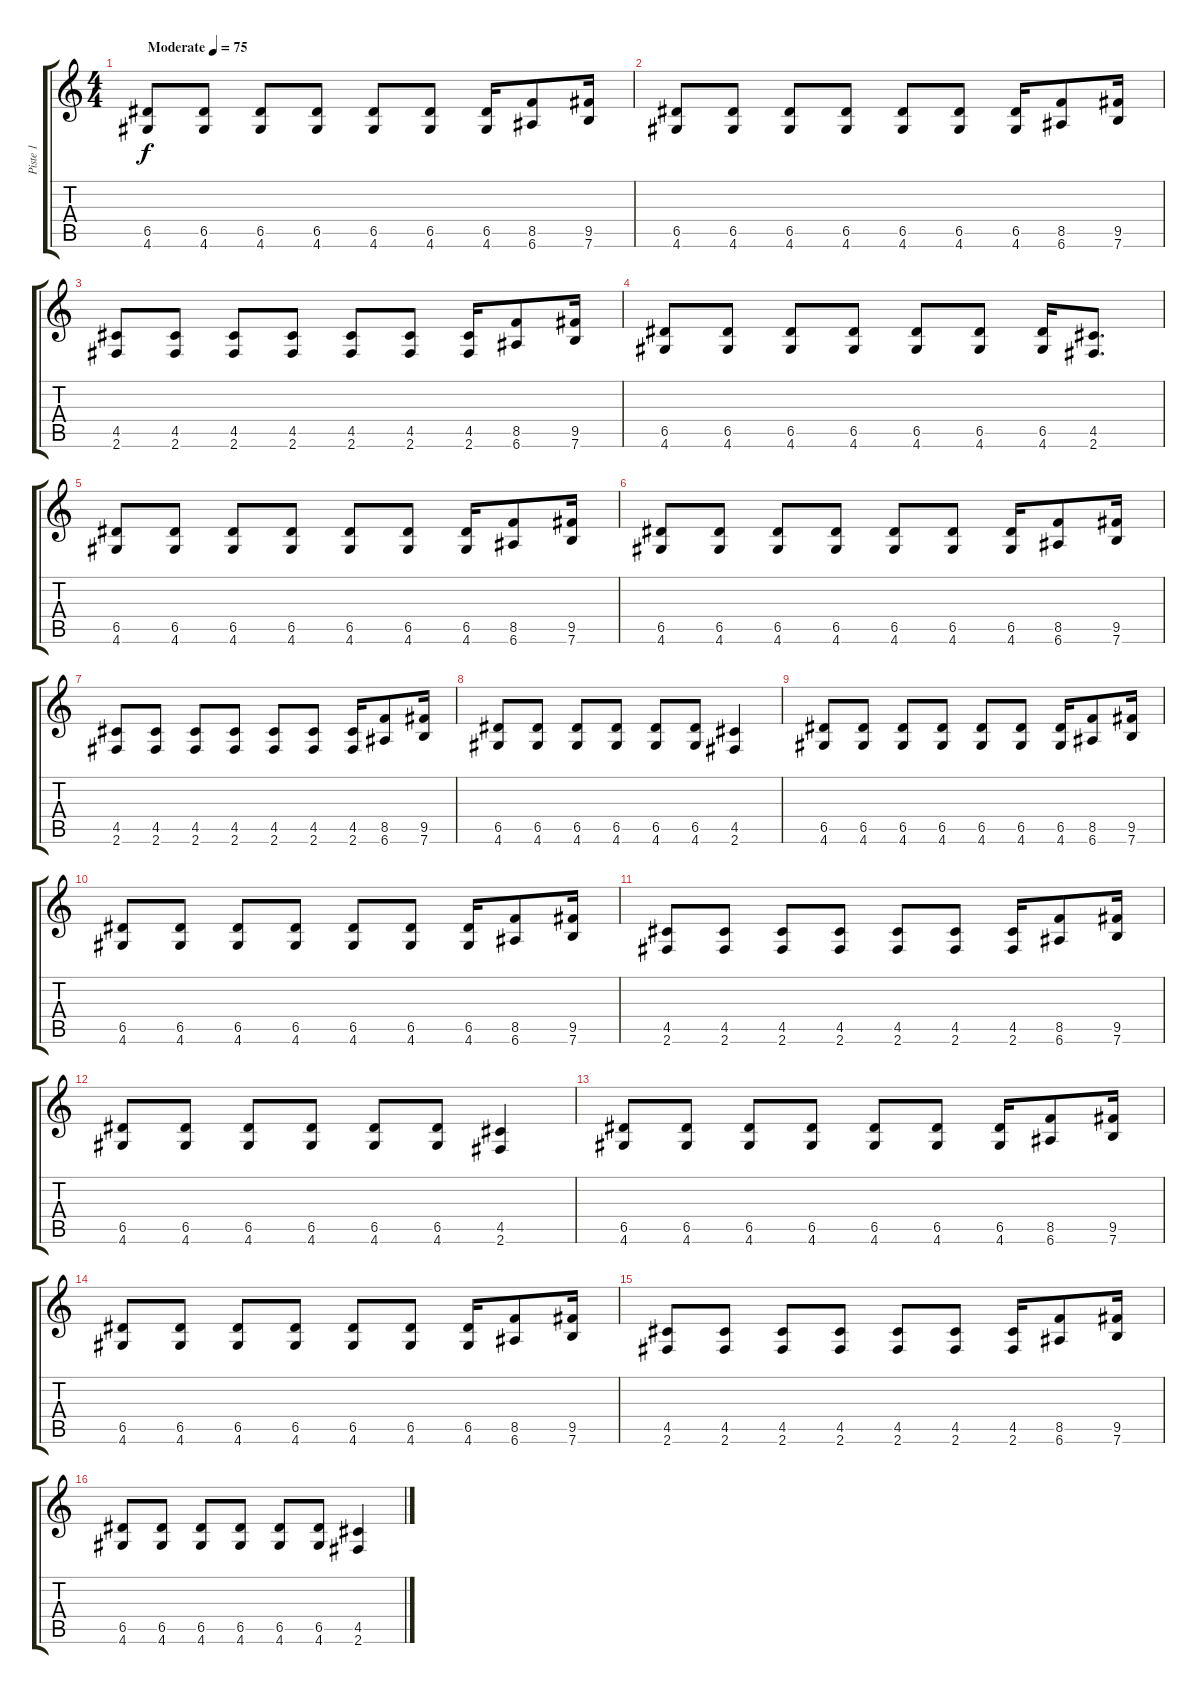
\track ("Piste 1" "Piste 1") {instrument distortionguitar}
\staff {score tabs}
\tuning (E4 B3 G3 D3 A2 E2) {hide}
\ts (4 4)
\tempo (75 "Moderate")
\clef g2
\ks c
(6.5 4.6).8{dy f instrument distortionguitar} (6.5 4.6).8 (6.5 4.6).8 (6.5 4.6).8 (6.5 4.6).8 (6.5 4.6).8 (6.5 4.6).16 (8.5 6.6).8 (9.5 7.6).16 |
(6.5 4.6).8 (6.5 4.6).8 (6.5 4.6).8 (6.5 4.6).8 (6.5 4.6).8 (6.5 4.6).8 (6.5 4.6).16 (8.5 6.6).8 (9.5 7.6).16 |
(4.5 2.6).8 (4.5 2.6).8 (4.5 2.6).8 (4.5 2.6).8 (4.5 2.6).8 (4.5 2.6).8 (4.5 2.6).16 (8.5 6.6).8 (9.5 7.6).16 |
(6.5 4.6).8 (6.5 4.6).8 (6.5 4.6).8 (6.5 4.6).8 (6.5 4.6).8 (6.5 4.6).8 (6.5 4.6).16 (4.5 2.6).8{d} |
(6.5 4.6).8 (6.5 4.6).8 (6.5 4.6).8 (6.5 4.6).8 (6.5 4.6).8 (6.5 4.6).8 (6.5 4.6).16 (8.5 6.6).8 (9.5 7.6).16 |
(6.5 4.6).8 (6.5 4.6).8 (6.5 4.6).8 (6.5 4.6).8 (6.5 4.6).8 (6.5 4.6).8 (6.5 4.6).16 (8.5 6.6).8 (9.5 7.6).16 |
(4.5 2.6).8 (4.5 2.6).8 (4.5 2.6).8 (4.5 2.6).8 (4.5 2.6).8 (4.5 2.6).8 (4.5 2.6).16 (8.5 6.6).8 (9.5 7.6).16 |
(6.5 4.6).8 (6.5 4.6).8 (6.5 4.6).8 (6.5 4.6).8 (6.5 4.6).8 (6.5 4.6).8 (4.5 2.6).4 |
(6.5 4.6).8 (6.5 4.6).8 (6.5 4.6).8 (6.5 4.6).8 (6.5 4.6).8 (6.5 4.6).8 (6.5 4.6).16 (8.5 6.6).8 (9.5 7.6).16 |
(6.5 4.6).8 (6.5 4.6).8 (6.5 4.6).8 (6.5 4.6).8 (6.5 4.6).8 (6.5 4.6).8 (6.5 4.6).16 (8.5 6.6).8 (9.5 7.6).16 |
(4.5 2.6).8 (4.5 2.6).8 (4.5 2.6).8 (4.5 2.6).8 (4.5 2.6).8 (4.5 2.6).8 (4.5 2.6).16 (8.5 6.6).8 (9.5 7.6).16 |
(6.5 4.6).8 (6.5 4.6).8 (6.5 4.6).8 (6.5 4.6).8 (6.5 4.6).8 (6.5 4.6).8 (4.5 2.6).4 |
(6.5 4.6).8 (6.5 4.6).8 (6.5 4.6).8 (6.5 4.6).8 (6.5 4.6).8 (6.5 4.6).8 (6.5 4.6).16 (8.5 6.6).8 (9.5 7.6).16 |
(6.5 4.6).8 (6.5 4.6).8 (6.5 4.6).8 (6.5 4.6).8 (6.5 4.6).8 (6.5 4.6).8 (6.5 4.6).16 (8.5 6.6).8 (9.5 7.6).16 |
(4.5 2.6).8 (4.5 2.6).8 (4.5 2.6).8 (4.5 2.6).8 (4.5 2.6).8 (4.5 2.6).8 (4.5 2.6).16 (8.5 6.6).8 (9.5 7.6).16 |
(6.5 4.6).8 (6.5 4.6).8 (6.5 4.6).8 (6.5 4.6).8 (6.5 4.6).8 (6.5 4.6).8 (4.5 2.6).4
